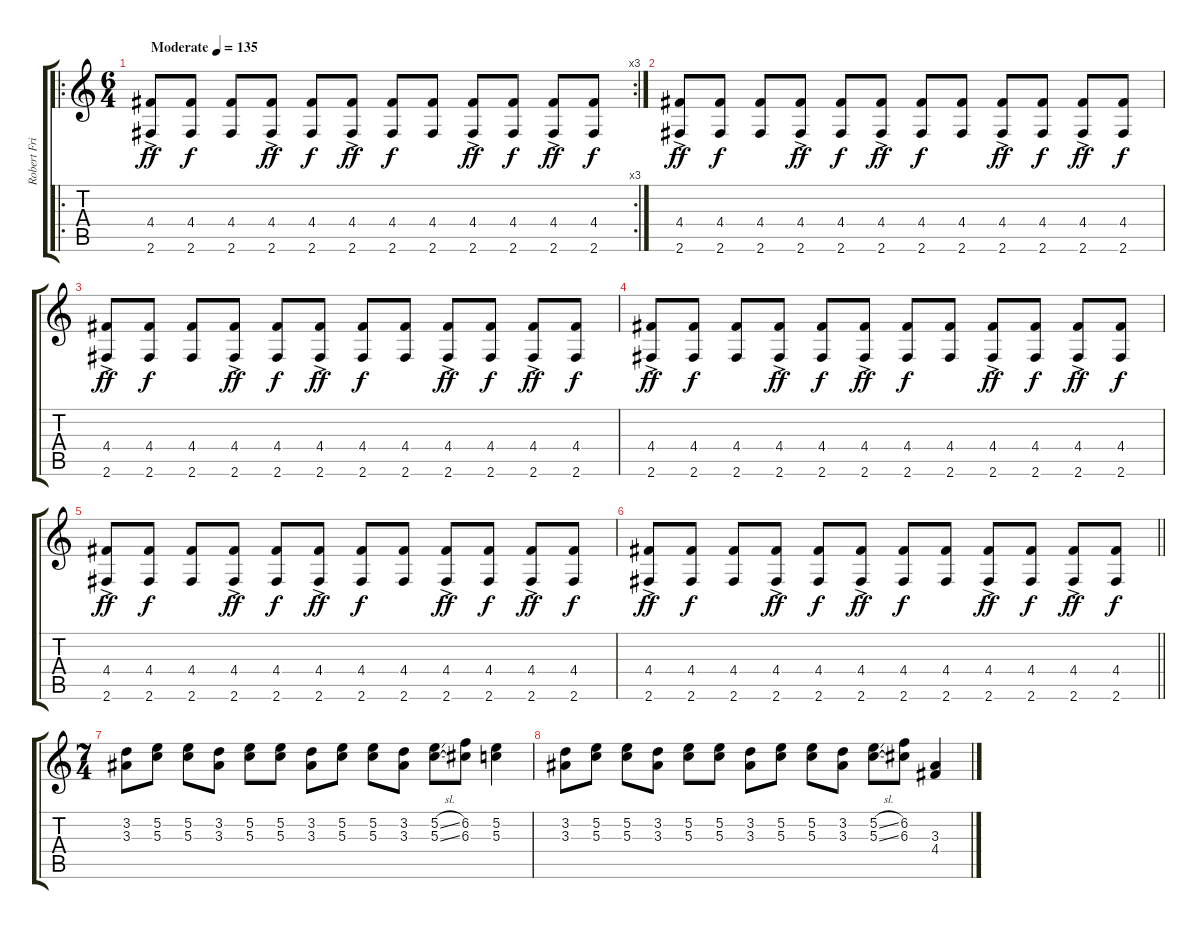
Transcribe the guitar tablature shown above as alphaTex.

\track ("Robert Fripp" "Robert Fri") {instrument distortionguitar}
\staff {score tabs}
\tuning (E4 B3 G3 D3 A2 E2) {hide}
\ro
\rc 3
\ts (6 4)
\tempo (135 "Moderate")
\clef g2
\ks c
(4.4{ac} 2.6{ac}).8{dy ff instrument distortionguitar} (4.4 2.6).8{dy f} (4.4 2.6).8 (4.4{ac} 2.6{ac}).8{dy ff} (4.4 2.6).8{dy f} (4.4{ac} 2.6{ac}).8{dy ff} (4.4 2.6).8{dy f} (4.4 2.6).8 (4.4{ac} 2.6{ac}).8{dy ff} (4.4 2.6).8{dy f} (4.4{ac} 2.6{ac}).8{dy ff} (4.4 2.6).8{dy f} |
(4.4{ac} 2.6{ac}).8{dy ff} (4.4 2.6).8{dy f} (4.4 2.6).8 (4.4{ac} 2.6{ac}).8{dy ff} (4.4 2.6).8{dy f} (4.4{ac} 2.6{ac}).8{dy ff} (4.4 2.6).8{dy f} (4.4 2.6).8 (4.4{ac} 2.6{ac}).8{dy ff} (4.4 2.6).8{dy f} (4.4{ac} 2.6{ac}).8{dy ff} (4.4 2.6).8{dy f} |
(4.4{ac} 2.6{ac}).8{dy ff} (4.4 2.6).8{dy f} (4.4 2.6).8 (4.4{ac} 2.6{ac}).8{dy ff} (4.4 2.6).8{dy f} (4.4{ac} 2.6{ac}).8{dy ff} (4.4 2.6).8{dy f} (4.4 2.6).8 (4.4{ac} 2.6{ac}).8{dy ff} (4.4 2.6).8{dy f} (4.4{ac} 2.6{ac}).8{dy ff} (4.4 2.6).8{dy f} |
(4.4{ac} 2.6{ac}).8{dy ff} (4.4 2.6).8{dy f} (4.4 2.6).8 (4.4{ac} 2.6{ac}).8{dy ff} (4.4 2.6).8{dy f} (4.4{ac} 2.6{ac}).8{dy ff} (4.4 2.6).8{dy f} (4.4 2.6).8 (4.4{ac} 2.6{ac}).8{dy ff} (4.4 2.6).8{dy f} (4.4{ac} 2.6{ac}).8{dy ff} (4.4 2.6).8{dy f} |
(4.4{ac} 2.6{ac}).8{dy ff} (4.4 2.6).8{dy f} (4.4 2.6).8 (4.4{ac} 2.6{ac}).8{dy ff} (4.4 2.6).8{dy f} (4.4{ac} 2.6{ac}).8{dy ff} (4.4 2.6).8{dy f} (4.4 2.6).8 (4.4{ac} 2.6{ac}).8{dy ff} (4.4 2.6).8{dy f} (4.4{ac} 2.6{ac}).8{dy ff} (4.4 2.6).8{dy f} |
\barLineRight lightlight
(4.4{ac} 2.6{ac}).8{dy ff} (4.4 2.6).8{dy f} (4.4 2.6).8 (4.4{ac} 2.6{ac}).8{dy ff} (4.4 2.6).8{dy f} (4.4{ac} 2.6{ac}).8{dy ff} (4.4 2.6).8{dy f} (4.4 2.6).8 (4.4{ac} 2.6{ac}).8{dy ff} (4.4 2.6).8{dy f} (4.4{ac} 2.6{ac}).8{dy ff} (4.4 2.6).8{dy f} |
\ts (7 4)
(3.2 3.3).8 (5.2 5.3).8 (5.2 5.3).8 (3.2 3.3).8 (5.2 5.3).8 (5.2 5.3).8 (3.2 3.3).8 (5.2 5.3).8 (5.2 5.3).8 (3.2 3.3).8 (5.2{sl} 5.3{sl}).8 (6.2 6.3).8 (5.2 5.3).4 |
(3.2 3.3).8 (5.2 5.3).8 (5.2 5.3).8 (3.2 3.3).8 (5.2 5.3).8 (5.2 5.3).8 (3.2 3.3).8 (5.2 5.3).8 (5.2 5.3).8 (3.2 3.3).8 (5.2{sl} 5.3{sl}).8 (6.2 6.3).8 (3.3 4.4).4
